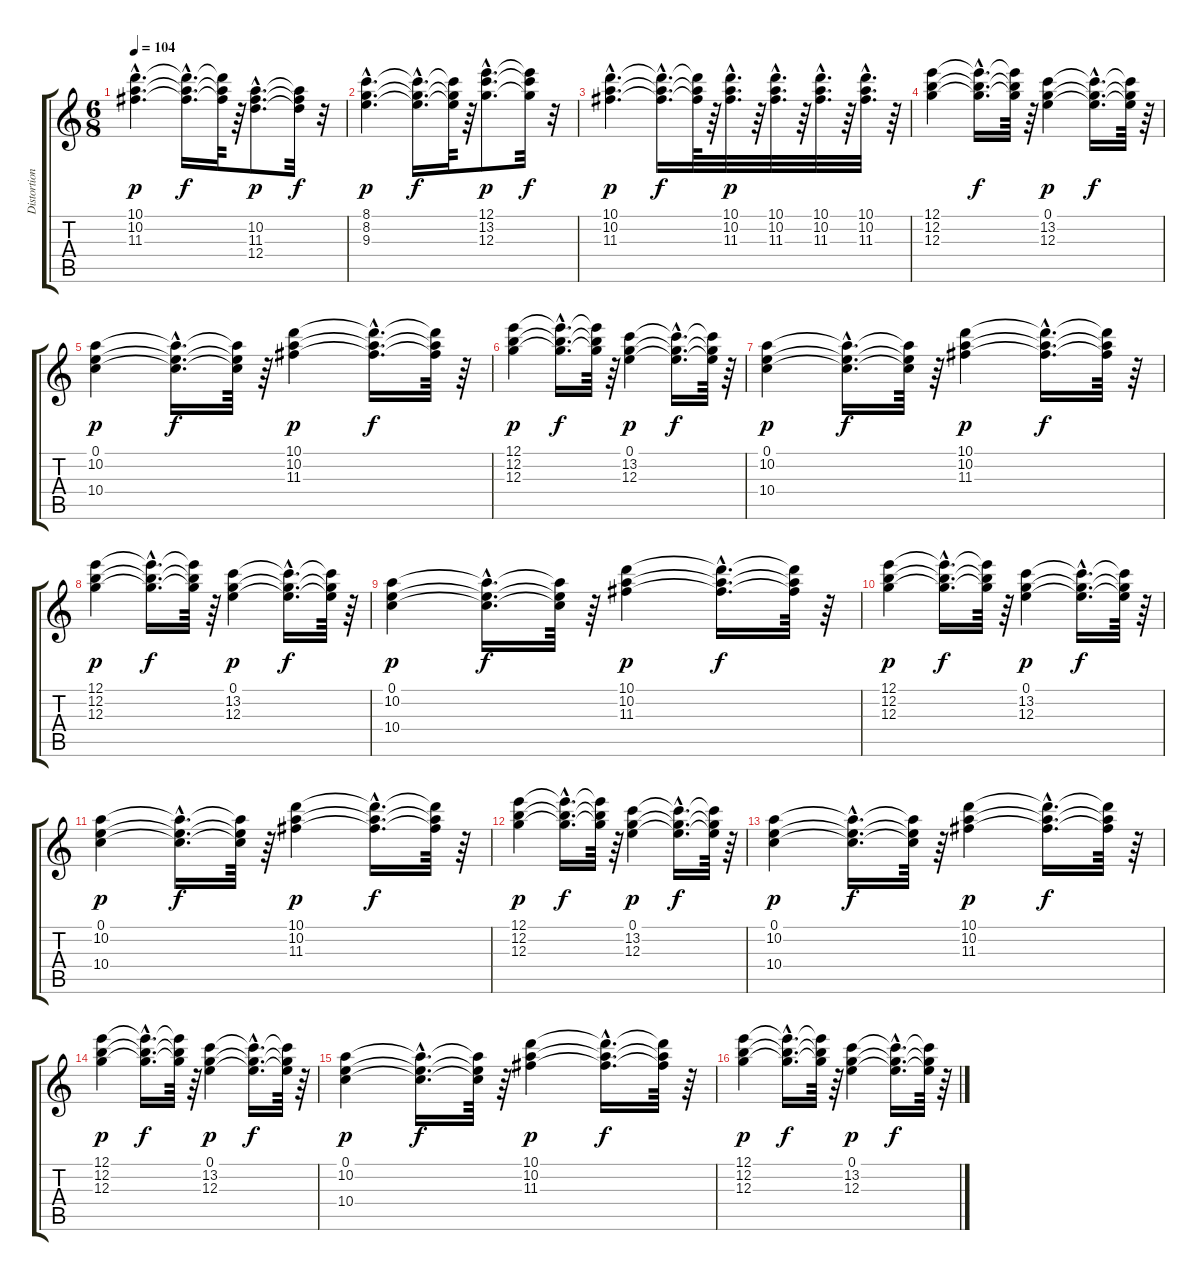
\track ("Distortion" "Distortion") {instrument distortionguitar}
\staff {score tabs}
\tuning (E4 B3 G3 D3 A2 E2) {hide}
\ts (6 8)
\tempo 104
\clef g2
\ks c
(10.1{hac} 10.2{hac} 11.3{hac}).4{d dy p} (10.1{hac t} 10.2{hac t} 11.3{hac t}).16{d dy f} (10.1{t} 10.2{t} 11.3{t}).64 r.64 (10.2{hac} 11.3{hac} 12.4{hac}).8{d dy p} (10.2{t} 11.3{t} 12.4{t}).32{dy f} r.32 |
(8.1{hac} 8.2{hac} 9.3{hac}).4{d dy p} (8.1{hac t} 8.2{hac t} 9.3{hac t}).16{d dy f} (8.1{t} 8.2{t} 9.3{t}).64 r.64 (12.1{hac} 13.2{hac} 12.3{hac}).8{d dy p} (12.1{t} 13.2{t} 12.3{t}).32{dy f} r.32 |
(10.1{hac} 10.2{hac} 11.3{hac}).4{d dy p} (10.1{hac t} 10.2{hac t} 11.3{hac t}).16{d dy f} (10.1{t} 10.2{t} 11.3{t}).64 r.64 (10.1{hac} 10.2{hac} 11.3{hac}).32{d dy p} r.64 (10.1{hac} 10.2{hac} 11.3{hac}).32{d} r.64 (10.1{hac} 10.2{hac} 11.3{hac}).32{d} r.64 (10.1{hac} 10.2{hac} 11.3{hac}).32{d} r.64 |
(12.1 12.2 12.3).4 (12.1{hac t} 12.2{hac t} 12.3{hac t}).16{d dy f} (12.1{t} 12.2{t} 12.3{t}).64 r.64 (0.1 13.2 12.3).4{dy p} (0.1{hac t} 13.2{hac t} 12.3{hac t}).16{d dy f} (0.1{t} 13.2{t} 12.3{t}).64 r.64 |
(0.1 10.2 10.4).4{dy p} (0.1{hac t} 10.2{hac t} 10.4{hac t}).16{d dy f} (0.1{t} 10.2{t} 10.4{t}).64 r.64 (10.1 10.2 11.3).4{dy p} (10.1{hac t} 10.2{hac t} 11.3{hac t}).16{d dy f} (10.1{t} 10.2{t} 11.3{t}).64 r.64 |
(12.1 12.2 12.3).4{dy p} (12.1{hac t} 12.2{hac t} 12.3{hac t}).16{d dy f} (12.1{t} 12.2{t} 12.3{t}).64 r.64 (0.1 13.2 12.3).4{dy p} (0.1{hac t} 13.2{hac t} 12.3{hac t}).16{d dy f} (0.1{t} 13.2{t} 12.3{t}).64 r.64 |
(0.1 10.2 10.4).4{dy p} (0.1{hac t} 10.2{hac t} 10.4{hac t}).16{d dy f} (0.1{t} 10.2{t} 10.4{t}).64 r.64 (10.1 10.2 11.3).4{dy p} (10.1{hac t} 10.2{hac t} 11.3{hac t}).16{d dy f} (10.1{t} 10.2{t} 11.3{t}).64 r.64 |
(12.1 12.2 12.3).4{dy p} (12.1{hac t} 12.2{hac t} 12.3{hac t}).16{d dy f} (12.1{t} 12.2{t} 12.3{t}).64 r.64 (0.1 13.2 12.3).4{dy p} (0.1{hac t} 13.2{hac t} 12.3{hac t}).16{d dy f} (0.1{t} 13.2{t} 12.3{t}).64 r.64 |
(0.1 10.2 10.4).4{dy p} (0.1{hac t} 10.2{hac t} 10.4{hac t}).16{d dy f} (0.1{t} 10.2{t} 10.4{t}).64 r.64 (10.1 10.2 11.3).4{dy p} (10.1{hac t} 10.2{hac t} 11.3{hac t}).16{d dy f} (10.1{t} 10.2{t} 11.3{t}).64 r.64 |
(12.1 12.2 12.3).4{dy p} (12.1{hac t} 12.2{hac t} 12.3{hac t}).16{d dy f} (12.1{t} 12.2{t} 12.3{t}).64 r.64 (0.1 13.2 12.3).4{dy p} (0.1{hac t} 13.2{hac t} 12.3{hac t}).16{d dy f} (0.1{t} 13.2{t} 12.3{t}).64 r.64 |
(0.1 10.2 10.4).4{dy p} (0.1{hac t} 10.2{hac t} 10.4{hac t}).16{d dy f} (0.1{t} 10.2{t} 10.4{t}).64 r.64 (10.1 10.2 11.3).4{dy p} (10.1{hac t} 10.2{hac t} 11.3{hac t}).16{d dy f} (10.1{t} 10.2{t} 11.3{t}).64 r.64 |
(12.1 12.2 12.3).4{dy p} (12.1{hac t} 12.2{hac t} 12.3{hac t}).16{d dy f} (12.1{t} 12.2{t} 12.3{t}).64 r.64 (0.1 13.2 12.3).4{dy p} (0.1{hac t} 13.2{hac t} 12.3{hac t}).16{d dy f} (0.1{t} 13.2{t} 12.3{t}).64 r.64 |
(0.1 10.2 10.4).4{dy p} (0.1{hac t} 10.2{hac t} 10.4{hac t}).16{d dy f} (0.1{t} 10.2{t} 10.4{t}).64 r.64 (10.1 10.2 11.3).4{dy p} (10.1{hac t} 10.2{hac t} 11.3{hac t}).16{d dy f} (10.1{t} 10.2{t} 11.3{t}).64 r.64 |
(12.1 12.2 12.3).4{dy p} (12.1{hac t} 12.2{hac t} 12.3{hac t}).16{d dy f} (12.1{t} 12.2{t} 12.3{t}).64 r.64 (0.1 13.2 12.3).4{dy p} (0.1{hac t} 13.2{hac t} 12.3{hac t}).16{d dy f} (0.1{t} 13.2{t} 12.3{t}).64 r.64 |
(0.1 10.2 10.4).4{dy p} (0.1{hac t} 10.2{hac t} 10.4{hac t}).16{d dy f} (0.1{t} 10.2{t} 10.4{t}).64 r.64 (10.1 10.2 11.3).4{dy p} (10.1{hac t} 10.2{hac t} 11.3{hac t}).16{d dy f} (10.1{t} 10.2{t} 11.3{t}).64 r.64 |
(12.1 12.2 12.3).4{dy p} (12.1{hac t} 12.2{hac t} 12.3{hac t}).16{d dy f} (12.1{t} 12.2{t} 12.3{t}).64 r.64 (0.1 13.2 12.3).4{dy p} (0.1{hac t} 13.2{hac t} 12.3{hac t}).16{d dy f} (0.1{t} 13.2{t} 12.3{t}).64 r.64
